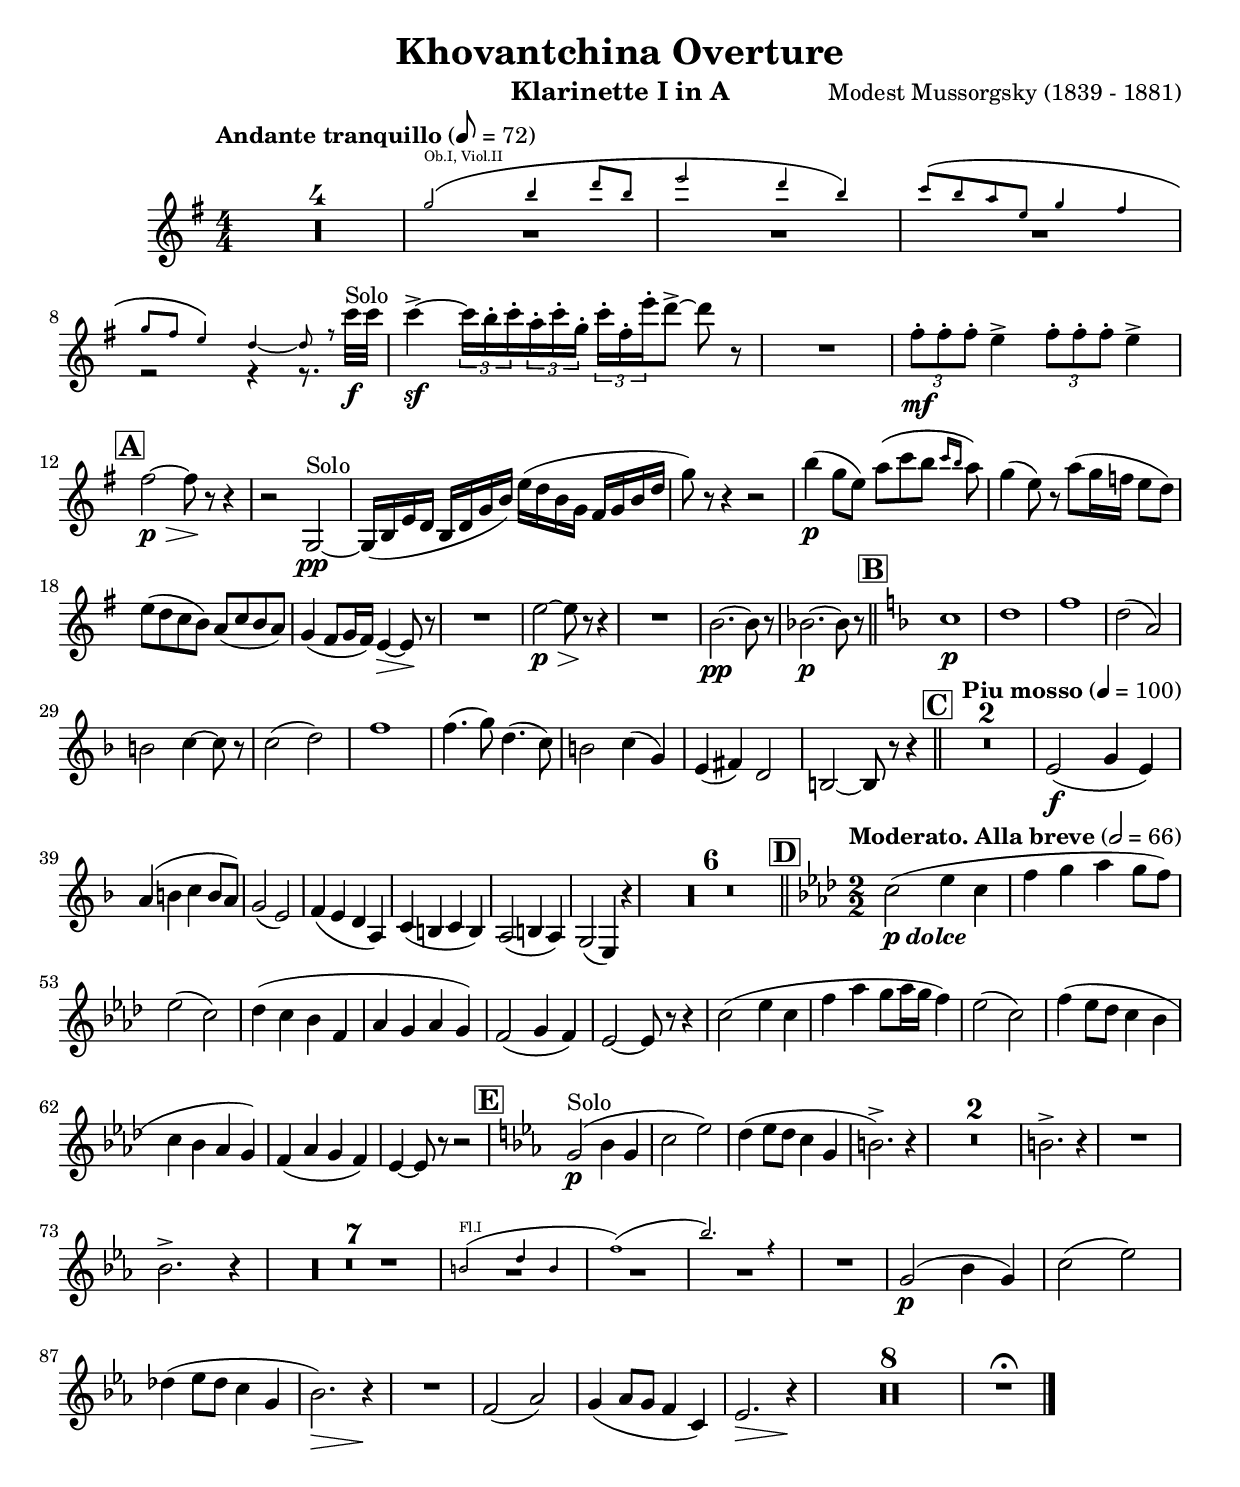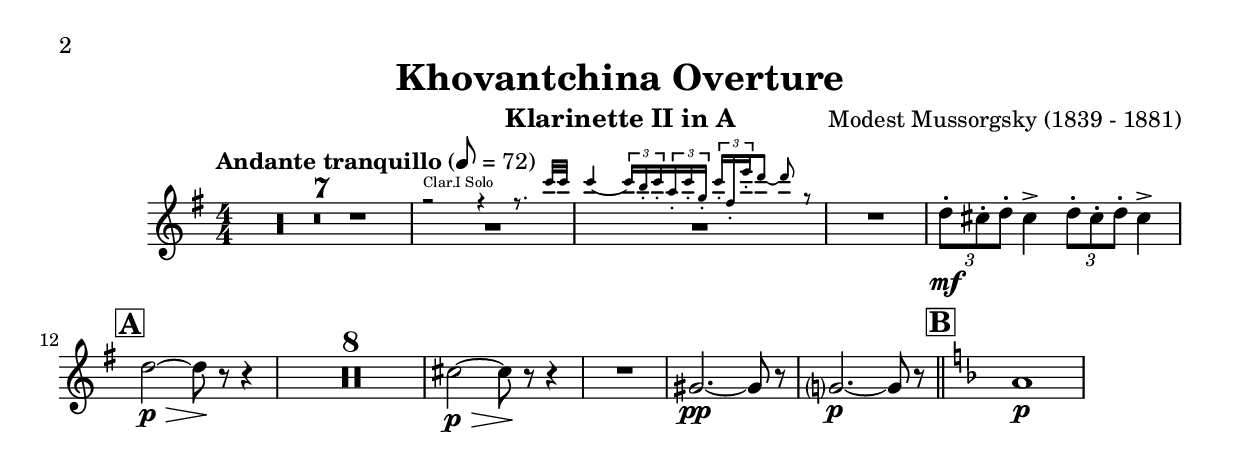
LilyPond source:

%{
%}

\version "2.18.2"
\language "deutsch"

\paper {
    top-margin = 10\mm
    bottom-margin = 10\mm
    left-margin = 10\mm
    right-margin = 10\mm
    ragged-last = ##t
}
  
\header{
  title = "Khovantchina Overture"
  subtitle = ""
  composer = "Modest Mussorgsky (1839 - 1881)"
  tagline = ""
}

% Adapt this for automatic line-breaks
mBreak = { \break }

% Useful snippets
pDolce = \markup { \dynamic p \italic \bold "dolce" }


clarinet_I_in_A_Music = {
  \relative c' {
    \transposition a
    \key g \major
    \numericTimeSignature
    \time 4/4
    \tempo "Andante tranquillo" 8 = 72

% line 1
    R1*4
    <<
      {
       \override MultiMeasureRest.staff-position = #-2
        R1 |
        R1 |
        R1 |
        e2\rest e4\rest e8.\rest c''32\f^\markup { Solo } c |
        \revert MultiMeasureRest.staff-position
      }
      \new CueVoice {
        \set instrumentCueName = "Ob.I, Viol.II"
        \stemUp {
          g2^\( h4 d8 h |
          e2 d4 h\) |
          c8^\( h a e g4 fis4 |
          g8 fis e4\) d4~ d8 fis8\rest
        }
      }
    >>
    c'4->~\sf \tuplet 3/2 { c16 h-. c-. } \tuplet 3/2 { a-. c-. g-. } \tuplet 3/2 { c-. fis,-. e'-. } d8->~ d r8 |
    R1 |
    \tuplet 3/2 { fis,8-.\mf fis-. fis-. } e4-> \tuplet 3/2 { fis8-. fis-. fis-. } e4-> |
    \mBreak
    
% line 2
    \mark #1
    fis2~\p\> fis8\! r8 r4 |
    r2 g,,\pp^\markup { Solo }~ |
    g16( h e d h d g h) e( d h g fis g h d |
    g8) r8 r4 r2 |
    h4\p( g8 e) a\( c h \grace { c16 h } a8 \) |
    g4( e8) r8 a8( g16 f e8 d)
    \mBreak
    
% line 3
    e(d c h) a( c h a) |
    g4( fis8 g16 fis) e4~\> e8\! r8 |
    R1
    e'2\p\>~ e8\! r8 r4 |
    R1
    h2.\pp~ h8 r8 |
    b2.\p~ b8 r8 |
    \bar "||" \key f \major
    \mark #2
    c1\p |
    d |
    f |
    d2( a) |
    \mBreak
    
% line 4
    h2 c4~c8 r8 |
    c2( d) |
    f1 |
    f4.( g8) d4.( c8) |
    h2 c4( g) |
    e( fis) d2 |
    h2~ h8 r8 r4 \bar "||"
    \mark #3
    \tempo "Piu mosso" 4 = 100
    R1*2
    e2(\f g4 e4) |
    \mBreak
    
% line 5 (start)
    a( h c h8 a) |
    g2( e2) |
    f4( e d a) |
    c( h c h) |
    a2( h4 a) |
    g2( e4) r4 |
    R1*6 |
    \bar "||"
    \mark #4
  }
}

clarinet_I_in_B_Music = {
  \relative c' {
    \transposition b
    \key as \major
    \numericTimeSignature
    \time 2/2
    \tempo "Moderato. Alla breve" 2 = 66
    
% line 5 (continued)
    c'2(_\pDolce es4 c |
    f g as g8 f) |
    \mBreak
    
% line 6
    es2( c) |
    des4( c b f |
    as g as g) |
    f2( g4 f) |
    es2~ es8 r8 r4 |
    c'2( es4 c |
    f as g8 as16 g f4) |
    es2( c) |
    f4( es8 des c4 b |
    \mBreak
    
% line 7
    c b as g) |
    f( as g f) |
    es~ es8 r8 r2 |
    \mark #5
    \key es \major
    g2\p^\markup {Solo }( b4 g |
    c2 es) |
    d4( es8 d c4 g |
    h2.->) r4 |
    R1*2 |
    h2.-> r4 |
    R1 |
    \mBreak
    
    
% line 8
    b2.-> r4 |
    R1*7 |
    <<
      {
       \override MultiMeasureRest.staff-position = #-2
        R1 |
        R1 |
        R1 |
        \revert MultiMeasureRest.staff-position
      }
      \new CueVoice {
        \set instrumentCueName = "Fl.I"
        \stemUp {
          h2^( d4 h |
          f'1)^( |
          b2.) f4\rest |
        }
      }
    >>
    R1 |
    g,2\p( b4 g) |
    c2( es) |
    \mBreak

% line 9
    des4( es8 des c4 g |	% FIXME: d or des??
    b2.)\> r4\! |
    R1*1 |
    f2( as) |
    g4( as8 g f4 c) |
    es2.\> r4\! |
    R1*8 |
    R1\fermataMarkup
    \bar "|." |
  }
}

\addQuote "clarinet_I_in_A" { \clarinet_I_in_A_Music }

clarinet_II_in_A_Music = {
  \relative c' {
    \transposition a
    \key g \major
    \numericTimeSignature
    \time 4/4
    \tempo "Andante tranquillo" 8 = 72

% line 1
    R1*7 |
    <<
      {
       \override MultiMeasureRest.staff-position = #-2
        R1 |
        R1 |
        \revert MultiMeasureRest.staff-position
      }
      \new CueVoice {
        \set instrumentCueName = "Clar.I Solo"
        \stemUp {
          f'2\rest f4\rest f8.\rest c'32 c |
          c4~ \tuplet 3/2 { c16 h-. c-. } \tuplet 3/2 { a-. c-. g-. } \tuplet 3/2 { c-. fis,-. e'-. } d8~ d g,8\rest |
        }
      }
    >>
    R1 |
    \tuplet 3/2 { d8-.\mf cis-. d-. } cis4-> \tuplet 3/2 { d8-. cis-. d-. } cis4-> |
    \mBreak

% line 2
    \mark #1
    d2~\p\> d8\! r8 r4 |
    R1*8
    cis2\p\>~ cis8\! r8 r4 |
    R1
    gis2.\pp~ gis8 r8 |
    g2.\p~ g8 r8 |
    \bar "||" \key f \major
    \mark #2
    a1\p |
    \mBreak
  }
}

clarinet_II_in_B_Music = {
  \relative c' {
    \transposition b
    \key as \major
    \numericTimeSignature
    \time 2/2
    \tempo "Moderato. Alla breve" 2 = 66

  }
}

\bookpart {
  \header{
    instrument = "Klarinette I in A"
  }
  \score {
    \new Staff {
      \compressFullBarRests
      % Make grace notes smaller and more fragile
      $(add-grace-property 'Voice 'NoteHead 'font-size '-5)
      $(add-grace-property 'Voice 'Slur 'height-limit '0.5)
      $(add-grace-property 'Voice 'Flag 'font-size '-5)
      $(add-grace-property 'Voice 'Stem 'length '8)
      $(add-grace-property 'Voice 'Beam 'beam-thickness '0.3)
      $(add-grace-property 'Voice 'Beam 'length-fraction '0.5)
      $(add-grace-property 'Voice 'Beam 'shorten '1)
      \set Score.markFormatter = #format-mark-box-alphabet
      \override DynamicLineSpanner.staff-padding = #3
      \accidentalStyle Score.modern-cautionary
      \new Voice {
        {
          % \transpose b a
          \clarinet_I_in_A_Music
        }
        \clarinet_I_in_B_Music
      }
    }
  }
}

\bookpart {
  \header{
    instrument = "Klarinette II in A"
  }
  \score {
    \new Staff {
      \compressFullBarRests
      % Make grace notes smaller and more fragile
      $(add-grace-property 'Voice 'NoteHead 'font-size '-5)
      $(add-grace-property 'Voice 'Slur 'height-limit '0.5)
      $(add-grace-property 'Voice 'Flag 'font-size '-5)
      $(add-grace-property 'Voice 'Stem 'length '8)
      $(add-grace-property 'Voice 'Beam 'beam-thickness '0.3)
      $(add-grace-property 'Voice 'Beam 'length-fraction '0.5)
      $(add-grace-property 'Voice 'Beam 'shorten '1)
      \set Score.markFormatter = #format-mark-box-alphabet
      \override DynamicLineSpanner.staff-padding = #3
      \accidentalStyle Score.modern-cautionary
      \new Voice {
        {
          % \transpose b a
          \clarinet_II_in_A_Music
        }
        % \clarinet_II_in_B_Music
      }
    }
  }
}
